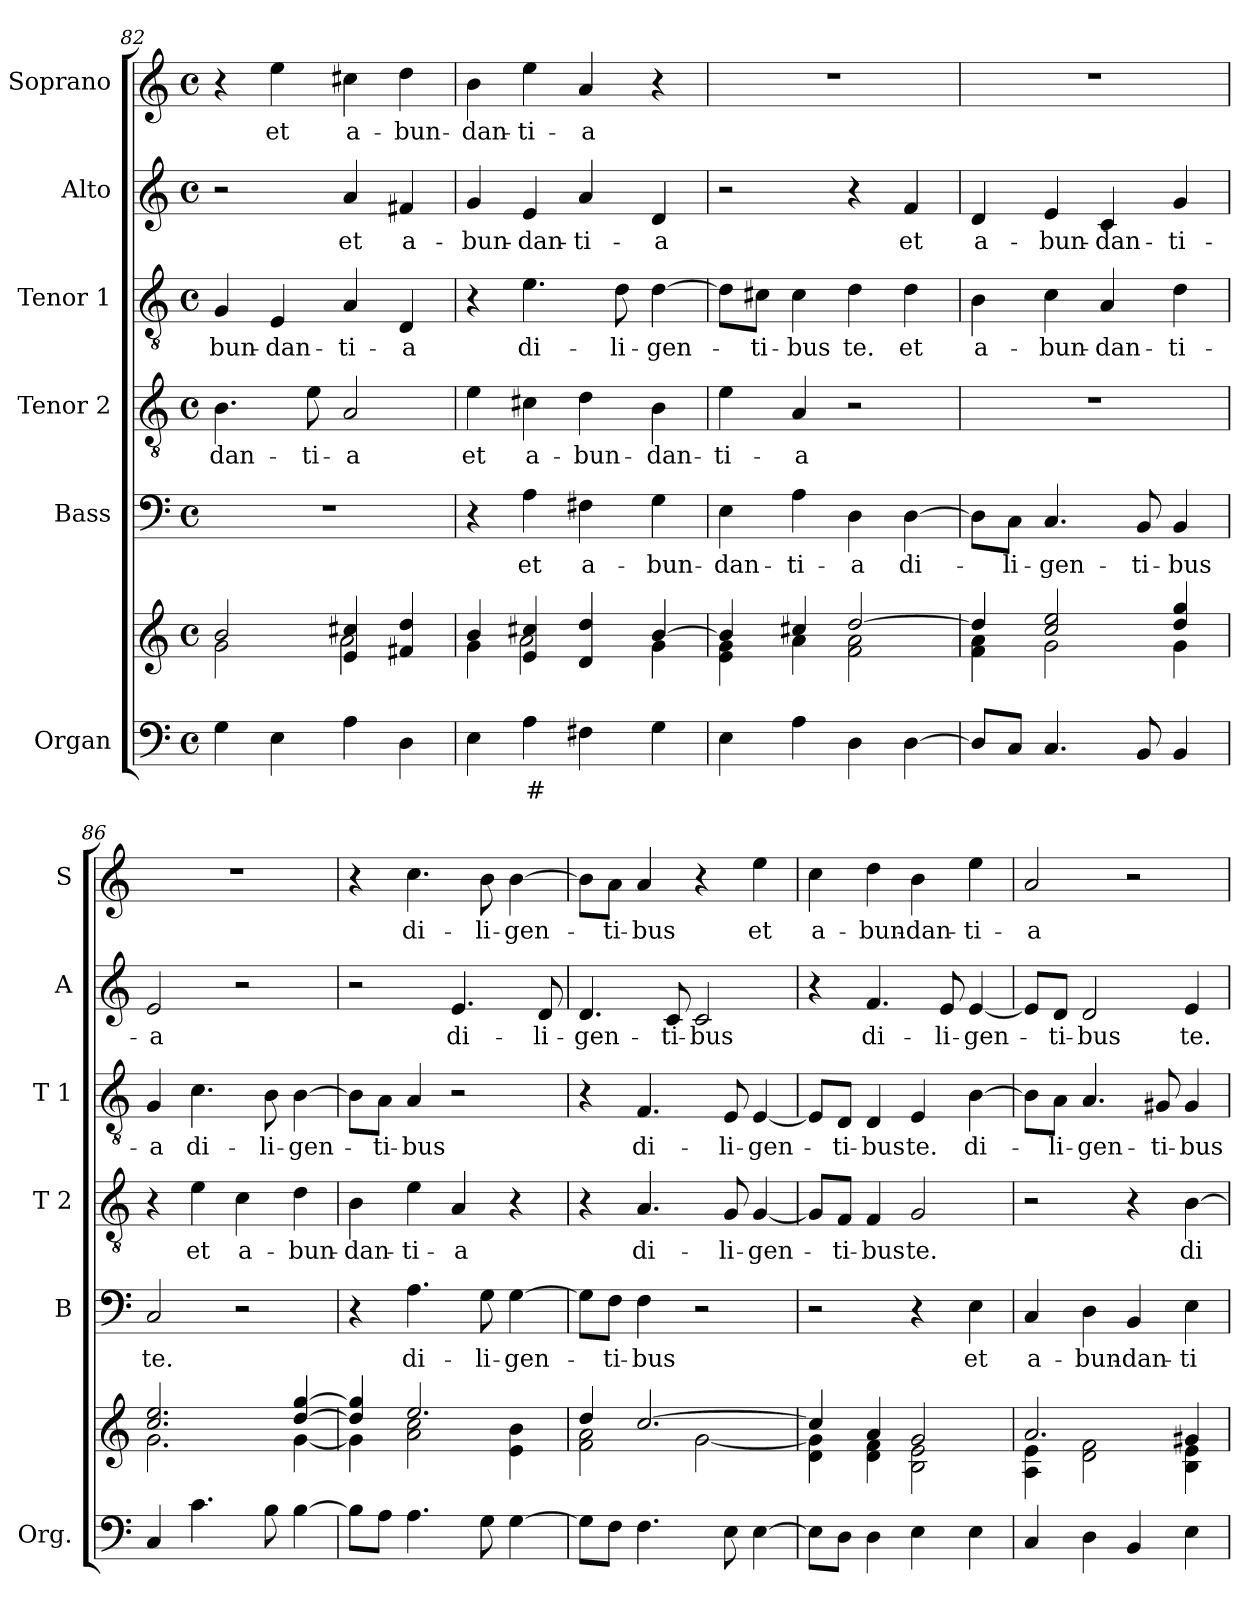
**kern	**text	**kern	**kern	**text	**kern	**text	**kern	**text	**kern	**text	**kern	**text
*part6	*part6	*part6	*part5	*part5	*part4	*part4	*part3	*part3	*part2	*part2	*part1	*part1
*staff7	*staff7	*staff6	*staff5	*staff5	*staff4	*staff4	*staff3	*staff3	*staff2	*staff2	*staff1	*staff1
*I"Organ	*	*	*I"Bass	*	*I"Tenor 2	*	*I"Tenor 1	*	*I"Alto	*	*I"Soprano	*
*I'Org.	*	*	*I'B	*	*I'T 2	*	*I'T 1	*	*I'A	*	*I'S	*
*clefF4	*	*clefG2	*clefF4	*	*clefGv2	*	*clefGv2	*	*clefG2	*	*clefG2	*
*k[]	*	*k[]	*k[]	*	*k[]	*	*k[]	*	*k[]	*	*k[]	*
*M4/4	*	*M4/4	*M4/4	*	*M4/4	*	*M4/4	*	*M4/4	*	*M4/4	*
*met(c)	*	*met(c)	*met(c)	*	*met(c)	*	*met(c)	*	*met(c)	*	*met(c)	*
=82	=82	=82	=82	=82	=82	=82	=82	=82	=82	=82	=82	=82
*	*	*^	*	*	*	*	*	*	*	*	*	*
!	!	!	!	!	!	!	!LO:LY:b	!	!LO:LY:b	!	!	!	!
4G\	.	2b!/	2g!\	1r	.	4.B\	-dan-	4G/	-bun-	2r	.	4r	.
!	!	!	!	!	!	!	!	!	!LO:LY:b	!	!	!	!LO:LY:b
4E\	.	.	.	.	.	.	.	4E/	-dan-	.	.	4ee\	et
!	!	!	!	!	!	!	!LO:LY:b	!	!	!	!	!	!
.	.	.	.	.	.	8e\	-ti-	.	.	.	.	.	.
!	!	!	!	!	!	!	!LO:LY:b	!	!LO:LY:b	!	!LO:LY:b	!	!LO:LY:b
4A\	.	4e!/ 4cc#X!/	2a!\	.	.	2A/	-a	4A/	-ti-	4a/	et	4cc#X\	a-
!	!	!	!	!	!	!	!	!	!LO:LY:b	!	!LO:LY:b	!	!LO:LY:b
4D\	.	4f#X!/ 4dd!/	.	.	.	.	.	4D/	-a	4f#X/	a-	4dd\	-bun-
=83	=83	=83	=83	=83	=83	=83	=83	=83	=83	=83	=83	=83	=83
!	!	!	!	!	!	!	!LO:LY:b	!	!	!	!LO:LY:b	!	!LO:LY:b
4E\	.	4b!/	4g!\	4r	.	4e\	et	4r	.	4g/	-bun-	4b\	-dan-
!	!LO:LY:b	!	!	!	!LO:LY:b	!	!LO:LY:b	!	!LO:LY:b	!	!LO:LY:b	!	!LO:LY:b
4A\	#	4e!/ 4cc#X!/	2a!\	4A\	et	4c#X\	a-	4.e\	di-	4e/	-dan-	4ee\	-ti-
!	!	!	!	!	!LO:LY:b	!	!LO:LY:b	!	!	!	!LO:LY:b	!	!LO:LY:b
4F#X\	.	4d!/ 4dd!/	.	4F#X\	a-	4d\	-bun-	.	.	4a/	-ti-	4a/	-a
!	!	!	!	!	!	!	!	!	!LO:LY:b	!	!	!	!
.	.	.	.	.	.	.	.	8d\	-li-	.	.	.	.
!	!	!	!	!	!LO:LY:b	!	!LO:LY:b	!	!LO:LY:b	!	!LO:LY:b	!	!
4G\	.	[4b!/	4g!\	4G\	-bun-	4B\	-dan-	[4d\	-gen-	4d/	-a	4r	.
=84	=84	=84	=84	=84	=84	=84	=84	=84	=84	=84	=84	=84	=84
!	!	!	!	!	!LO:LY:b	!	!LO:LY:b	!	!	!	!	!	!
4E\	.	4b!/]	4e!\ 4g!\	4E\	-dan-	4e\	-ti-	8d\L]	.	2r	.	1r	.
!	!	!	!	!	!	!	!	!	!LO:LY:b	!	!	!	!
.	.	.	.	.	.	.	.	8c#X\J	-ti-	.	.	.	.
!	!	!	!	!	!LO:LY:b	!	!LO:LY:b	!	!LO:LY:b	!	!	!	!
4A\	.	4cc#X!/	4a!\	4A\	-ti-	4A/	-a	4c#\	-bus	.	.	.	.
!	!	!	!	!	!LO:LY:b	!	!	!	!LO:LY:b	!	!	!	!
4D\	.	[2dd!/	2f!\ 2a!\	4D\	-a	2r	.	4d\	te.	4r	.	.	.
!	!	!	!	!	!LO:LY:b	!	!	!	!LO:LY:b	!	!LO:LY:b	!	!
[4D\	.	.	.	[4D\	di-	.	.	4d\	et	4f/	et	.	.
=85	=85	=85	=85	=85	=85	=85	=85	=85	=85	=85	=85	=85	=85
!	!	!	!	!	!	!	!	!	!LO:LY:b	!	!LO:LY:b	!	!
8D/L]	.	4dd!/]	4f!\ 4a!\	8D\L]	.	1r	.	4B\	a-	4d/	a-	1r	.
!	!	!	!	!	!LO:LY:b	!	!	!	!	!	!	!	!
8C/J	.	.	.	8C\J	-li-	.	.	.	.	.	.	.	.
!	!	!	!	!	!LO:LY:b	!	!	!	!LO:LY:b	!	!LO:LY:b	!	!
4.C/	.	2cc!/ 2ee!/	2g!\	4.C/	-gen-	.	.	4c\	-bun-	4e/	-bun-	.	.
!	!	!	!	!	!	!	!	!	!LO:LY:b	!	!LO:LY:b	!	!
.	.	.	.	.	.	.	.	4A/	-dan-	4c/	-dan-	.	.
!	!	!	!	!	!LO:LY:b	!	!	!	!	!	!	!	!
8BB/	.	.	.	8BB/	-ti-	.	.	.	.	.	.	.	.
!	!	!	!	!	!LO:LY:b	!	!	!	!LO:LY:b	!	!LO:LY:b	!	!
4BB/	.	4dd!/ 4gg!/	4g!\	4BB/	-bus	.	.	4d\	-ti-	4g/	-ti-	.	.
=86	=86	=86	=86	=86	=86	=86	=86	=86	=86	=86	=86	=86	=86
!	!	!	!	!	!LO:LY:b	!	!	!	!LO:LY:b	!	!LO:LY:b	!	!
4C/	.	2.cc!/ 2.ee!/	2.g!\	2C/	te.	4r	.	4G/	-a	2e/	-a	1r	.
!	!	!	!	!	!	!	!LO:LY:b	!	!LO:LY:b	!	!	!	!
4.c\	.	.	.	.	.	4e\	et	4.c\	di-	.	.	.	.
!	!	!	!	!	!	!	!LO:LY:b	!	!	!	!	!	!
.	.	.	.	2r	.	4c\	a-	.	.	2r	.	.	.
!	!	!	!	!	!	!	!	!	!LO:LY:b	!	!	!	!
8B\	.	.	.	.	.	.	.	8B\	-li-	.	.	.	.
!	!	!	!	!	!	!	!LO:LY:b	!	!LO:LY:b	!	!	!	!
[4B\	.	[4dd!/ [4gg!/	[4g!\	.	.	4d\	-bun-	[4B\	-gen-	.	.	.	.
!!LO:PB:g=z
=87	=87	=87	=87	=87	=87	=87	=87	=87	=87	=87	=87	=87	=87
!	!	!	!	!	!	!	!LO:LY:b	!	!	!	!	!	!
8B\L]	.	4dd!/] 4gg!/]	4g!\]	4r	.	4B\	-dan-	8B\L]	.	2r	.	4r	.
!	!	!	!	!	!	!	!	!	!LO:LY:b	!	!	!	!
8A\J	.	.	.	.	.	.	.	8A\J	-ti-	.	.	.	.
!	!	!	!	!	!LO:LY:b	!	!LO:LY:b	!	!LO:LY:b	!	!	!	!LO:LY:b
4.A\	.	2.ee!/	2a!\ 2cc!\	4.A\	di-	4e\	-ti-	4A/	-bus	.	.	4.cc\	di-
!	!	!	!	!	!	!	!LO:LY:b	!	!	!	!LO:LY:b	!	!
.	.	.	.	.	.	4A/	-a	2r	.	4.e/	di-	.	.
!	!	!	!	!	!LO:LY:b	!	!	!	!	!	!	!	!LO:LY:b
8G\	.	.	.	8G\	-li-	.	.	.	.	.	.	8b\	-li-
!	!	!	!	!	!LO:LY:b	!	!	!	!	!	!	!	!LO:LY:b
[4G\	.	.	4e!\ 4b!\	[4G\	-gen-	4r	.	.	.	.	.	[4b\	-gen-
!	!	!	!	!	!	!	!	!	!	!	!LO:LY:b	!	!
.	.	.	.	.	.	.	.	.	.	8d/	-li-	.	.
=88	=88	=88	=88	=88	=88	=88	=88	=88	=88	=88	=88	=88	=88
!	!	!	!	!	!	!	!	!	!	!	!LO:LY:b	!	!
8G\L]	.	4dd!/	2f!\ 2a!\	8G\L]	.	4r	.	4r	.	4.d/	-gen-	8b\L]	.
!	!	!	!	!	!LO:LY:b	!	!	!	!	!	!	!	!LO:LY:b
8F\J	.	.	.	8F\J	-ti-	.	.	.	.	.	.	8a\J	-ti-
!	!	!	!	!	!LO:LY:b	!	!LO:LY:b	!	!LO:LY:b	!	!	!	!LO:LY:b
4.F\	.	[2.cc!/	.	4F\	-bus	4.A/	di-	4.F/	di-	.	.	4a/	-bus
!	!	!	!	!	!	!	!	!	!	!	!LO:LY:b	!	!
.	.	.	.	.	.	.	.	.	.	8c/	-ti-	.	.
!	!	!	!	!	!	!	!	!	!	!	!LO:LY:b	!	!
.	.	.	[2g!\	2r	.	.	.	.	.	2c/	-bus	4r	.
!	!	!	!	!	!	!	!LO:LY:b	!	!LO:LY:b	!	!	!	!
8E\	.	.	.	.	.	8G/	-li-	8E/	-li-	.	.	.	.
!	!	!	!	!	!	!	!LO:LY:b	!	!LO:LY:b	!	!	!	!LO:LY:b
[4E\	.	.	.	.	.	[4G/	-gen-	[4E/	-gen-	.	.	4ee\	et
=89	=89	=89	=89	=89	=89	=89	=89	=89	=89	=89	=89	=89	=89
!	!	!	!	!	!	!	!	!	!	!	!	!	!LO:LY:b
8E\L]	.	4cc!/]	4d!\ 4g!\]	2r	.	8G/L]	.	8E/L]	.	4r	.	4cc\	a-
!	!	!	!	!	!	!	!LO:LY:b	!	!LO:LY:b	!	!	!	!
8D\J	.	.	.	.	.	8F/J	-ti-	8D/J	-ti-	.	.	.	.
!	!	!	!	!	!	!	!LO:LY:b	!	!LO:LY:b	!	!LO:LY:b	!	!LO:LY:b
4D\	.	4a!/	4d!\ 4f!\	.	.	4F/	-bus	4D/	-bus	4.f/	di-	4dd\	-bun-
!	!	!	!	!	!	!	!LO:LY:b	!	!LO:LY:b	!	!	!	!LO:LY:b
4E\	.	2g!/	2B!\ 2e!\	4r	.	2G/	te.	4E/	te.	.	.	4b\	-dan-
!	!	!	!	!	!	!	!	!	!	!	!LO:LY:b	!	!
.	.	.	.	.	.	.	.	.	.	8e/	-li-	.	.
!	!	!	!	!	!LO:LY:b	!	!	!	!LO:LY:b	!	!LO:LY:b	!	!LO:LY:b
4E\	.	.	.	4E\	et	.	.	[4B\	di-	[4e/	-gen-	4ee\	-ti-
=90	=90	=90	=90	=90	=90	=90	=90	=90	=90	=90	=90	=90	=90
!	!	!	!	!	!LO:LY:b	!	!	!	!	!	!	!	!LO:LY:b
4C/	.	2.a!/	4A!\ 4e!\	4C/	a-	2r	.	8B\L]	.	8e/L]	.	2a/	-a
!	!	!	!	!	!	!	!	!	!LO:LY:b	!	!LO:LY:b	!	!
.	.	.	.	.	.	.	.	8A\J	-li-	8d/J	-ti-	.	.
!	!	!	!	!	!LO:LY:b	!	!	!	!LO:LY:b	!	!LO:LY:b	!	!
4D\	.	.	2d!\ 2f!\	4D\	-bun-	.	.	4.A/	-gen-	2d/	-bus	.	.
!	!	!	!	!	!LO:LY:b	!	!	!	!	!	!	!	!
4BB/	.	.	.	4BB/	-dan-	4r	.	.	.	.	.	2r	.
!	!	!	!	!	!	!	!	!	!LO:LY:b	!	!	!	!
.	.	.	.	.	.	.	.	8G#X/	-ti-	.	.	.	.
!	!	!	!	!	!LO:LY:b	!	!LO:LY:b	!	!LO:LY:b	!	!LO:LY:b	!	!
4E\	.	4g#X!/	4B!\ 4e!\	4E\	-ti-	[4B\	di-	4G#/	-bus	4e/	te.	.	.
*	*	*v	*v	*	*	*	*	*	*	*	*	*	*
=	=	=	=	=	=	=	=	=	=	=	=	=
*-	*-	*-	*-	*-	*-	*-	*-	*-	*-	*-	*-	*-
